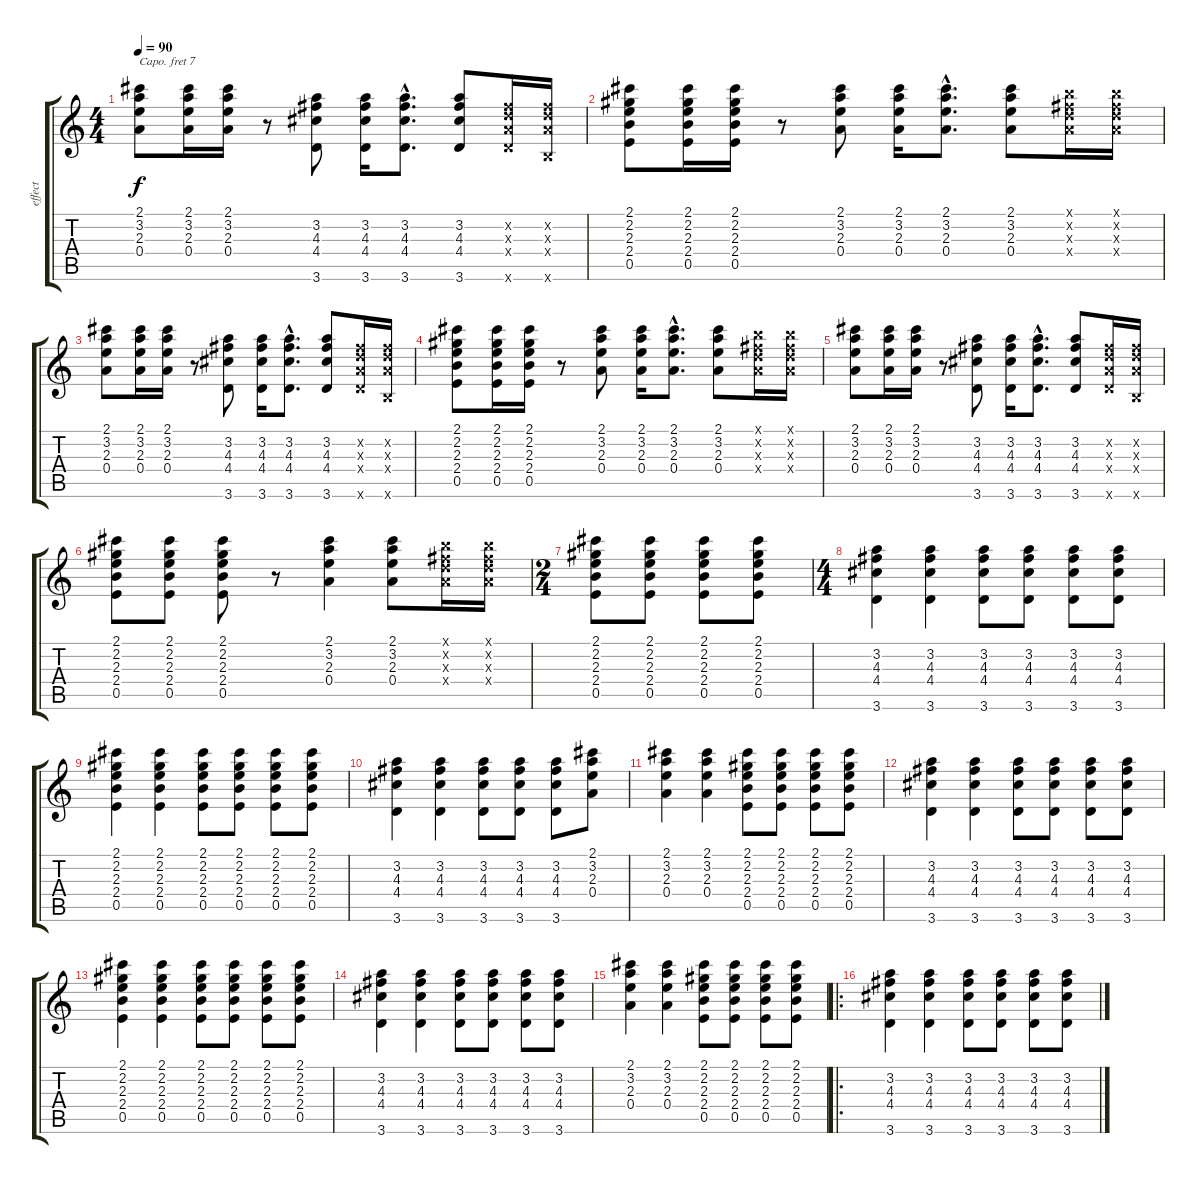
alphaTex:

\track ("effect" "effect") {instrument acousticguitarsteel}
\staff {score tabs}
\capo 7
\tuning (E4 B3 G3 D3 A2 E2) {hide}
\ts (4 4)
\tempo 90
\clef g2
\ks c
(2.1 3.2 2.3 0.4).8{dy f} (2.1 3.2 2.3 0.4).16 (2.1 3.2 2.3 0.4).16 r.8 (3.2 4.3 4.4 3.6).8 (3.2 4.3 4.4 3.6).16 (3.2{hac} 4.3{hac} 4.4{hac} 3.6{hac}).8{d} (3.2 4.3 4.4 3.6).8 (0.2{x} 0.3{x} 0.4{x} 3.6{x}).16 (0.2{x} 0.3{x} 0.4{x} 0.6{x}).16 |
(2.1 2.2 2.3 2.4 0.5).8 (2.1 2.2 2.3 2.4 0.5).16 (2.1 2.2 2.3 2.4 0.5).16 r.8 (2.1 3.2 2.3 0.4).8 (2.1 3.2 2.3 0.4).16 (2.1{hac} 3.2{hac} 2.3{hac} 0.4{hac}).8{d} (2.1 3.2 2.3 0.4).8 (0.1{x} 0.2{x} 0.3{x} 0.4{x}).16 (0.1{x} 0.2{x} 0.3{x} 0.4{x}).16 |
(2.1 3.2 2.3 0.4).8 (2.1 3.2 2.3 0.4).16 (2.1 3.2 2.3 0.4).16 r.8 (3.2 4.3 4.4 3.6).8 (3.2 4.3 4.4 3.6).16 (3.2{hac} 4.3{hac} 4.4{hac} 3.6{hac}).8{d} (3.2 4.3 4.4 3.6).8 (0.2{x} 0.3{x} 0.4{x} 3.6{x}).16 (0.2{x} 0.3{x} 0.4{x} 0.6{x}).16 |
(2.1 2.2 2.3 2.4 0.5).8 (2.1 2.2 2.3 2.4 0.5).16 (2.1 2.2 2.3 2.4 0.5).16 r.8 (2.1 3.2 2.3 0.4).8 (2.1 3.2 2.3 0.4).16 (2.1{hac} 3.2{hac} 2.3{hac} 0.4{hac}).8{d} (2.1 3.2 2.3 0.4).8 (0.1{x} 0.2{x} 0.3{x} 0.4{x}).16 (0.1{x} 0.2{x} 0.3{x} 0.4{x}).16 |
(2.1 3.2 2.3 0.4).8 (2.1 3.2 2.3 0.4).16 (2.1 3.2 2.3 0.4).16 r.8 (3.2 4.3 4.4 3.6).8 (3.2 4.3 4.4 3.6).16 (3.2{hac} 4.3{hac} 4.4{hac} 3.6{hac}).8{d} (3.2 4.3 4.4 3.6).8 (0.2{x} 0.3{x} 0.4{x} 3.6{x}).16 (0.2{x} 0.3{x} 0.4{x} 0.6{x}).16 |
(2.1 2.2 2.3 2.4 0.5).8 (2.1 2.2 2.3 2.4 0.5).8 (2.1 2.2 2.3 2.4 0.5).8 r.8 (2.1 3.2 2.3 0.4).4 (2.1 3.2 2.3 0.4).8 (0.1{x} 0.2{x} 0.3{x} 0.4{x}).16 (0.1{x} 0.2{x} 0.3{x} 0.4{x}).16 |
\ts (2 4)
(2.1 2.2 2.3 2.4 0.5).8 (2.1 2.2 2.3 2.4 0.5).8 (2.1 2.2 2.3 2.4 0.5).8 (2.1 2.2 2.3 2.4 0.5).8 |
\ts (4 4)
(3.2 4.3 4.4 3.6).4 (3.2 4.3 4.4 3.6).4 (3.2 4.3 4.4 3.6).8 (3.2 4.3 4.4 3.6).8 (3.2 4.3 4.4 3.6).8 (3.2 4.3 4.4 3.6).8 |
(2.1 2.2 2.3 2.4 0.5).4 (2.1 2.2 2.3 2.4 0.5).4 (2.1 2.2 2.3 2.4 0.5).8 (2.1 2.2 2.3 2.4 0.5).8 (2.1 2.2 2.3 2.4 0.5).8 (2.1 2.2 2.3 2.4 0.5).8 |
(3.2 4.3 4.4 3.6).4 (3.2 4.3 4.4 3.6).4 (3.2 4.3 4.4 3.6).8 (3.2 4.3 4.4 3.6).8 (3.2 4.3 4.4 3.6).8 (2.1 3.2 2.3 0.4).8 |
(2.1 3.2 2.3 0.4).4 (2.1 3.2 2.3 0.4).4 (2.1 2.2 2.3 2.4 0.5).8 (2.1 2.2 2.3 2.4 0.5).8 (2.1 2.2 2.3 2.4 0.5).8 (2.1 2.2 2.3 2.4 0.5).8 |
(3.2 4.3 4.4 3.6).4 (3.2 4.3 4.4 3.6).4 (3.2 4.3 4.4 3.6).8 (3.2 4.3 4.4 3.6).8 (3.2 4.3 4.4 3.6).8 (3.2 4.3 4.4 3.6).8 |
(2.1 2.2 2.3 2.4 0.5).4 (2.1 2.2 2.3 2.4 0.5).4 (2.1 2.2 2.3 2.4 0.5).8 (2.1 2.2 2.3 2.4 0.5).8 (2.1 2.2 2.3 2.4 0.5).8 (2.1 2.2 2.3 2.4 0.5).8 |
(3.2 4.3 4.4 3.6).4 (3.2 4.3 4.4 3.6).4 (3.2 4.3 4.4 3.6).8 (3.2 4.3 4.4 3.6).8 (3.2 4.3 4.4 3.6).8 (3.2 4.3 4.4 3.6).8 |
(2.1 3.2 2.3 0.4).4 (2.1 3.2 2.3 0.4).4 (2.1 2.2 2.3 2.4 0.5).8 (2.1 2.2 2.3 2.4 0.5).8 (2.1 2.2 2.3 2.4 0.5).8 (2.1 2.2 2.3 2.4 0.5).8 |
\ro
(3.2 4.3 4.4 3.6).4 (3.2 4.3 4.4 3.6).4 (3.2 4.3 4.4 3.6).8 (3.2 4.3 4.4 3.6).8 (3.2 4.3 4.4 3.6).8 (3.2 4.3 4.4 3.6).8
